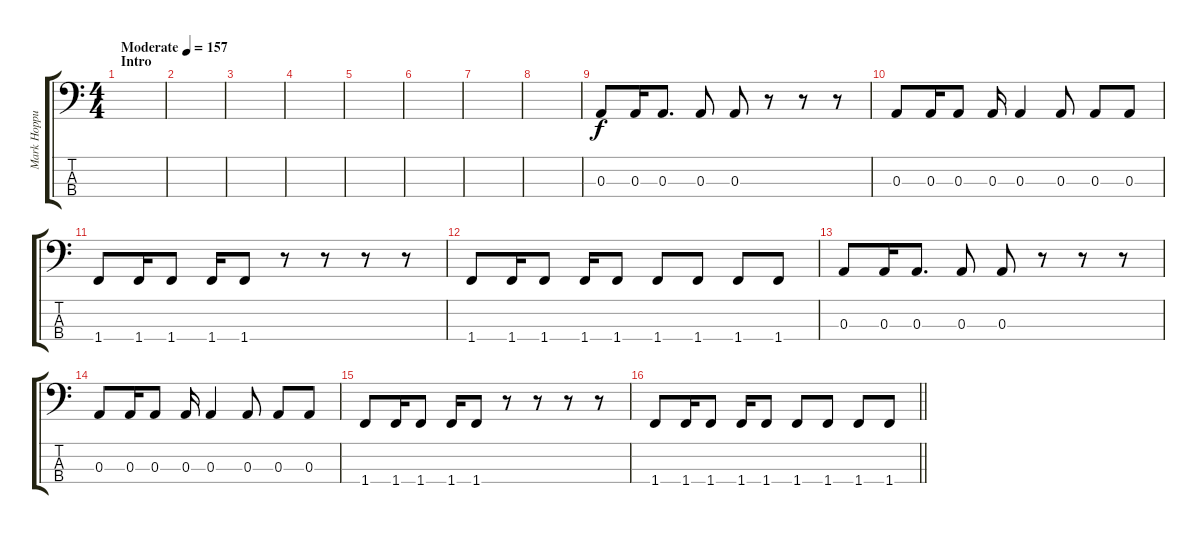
\track ("Mark Hoppus - Bass" "Mark Hoppu") {instrument electricbasspick}
\staff {score tabs}
\tuning (G2 D2 A1 E1) {hide}
\ts (4 4)
\section ("" "Intro")
\tempo (157 "Moderate")
\clef f4
\ks c
|
|
|
|
|
|
|
|
0.3.8 0.3.16 0.3.8{d} 0.3.8 0.3.8 r.8 r.8 r.8 |
0.3.8 0.3.16 0.3.8 0.3.16 0.3.4 0.3.8 0.3.8 0.3.8 |
1.4.8 1.4.16 1.4.8 1.4.16 1.4.8 r.8 r.8 r.8 r.8 |
1.4.8 1.4.16 1.4.8 1.4.16 1.4.8 1.4.8 1.4.8 1.4.8 1.4.8 |
0.3.8 0.3.16 0.3.8{d} 0.3.8 0.3.8 r.8 r.8 r.8 |
0.3.8 0.3.16 0.3.8 0.3.16 0.3.4 0.3.8 0.3.8 0.3.8 |
1.4.8 1.4.16 1.4.8 1.4.16 1.4.8 r.8 r.8 r.8 r.8 |
\barLineRight lightlight
1.4.8 1.4.16 1.4.8 1.4.16 1.4.8 1.4.8 1.4.8 1.4.8 1.4.8
